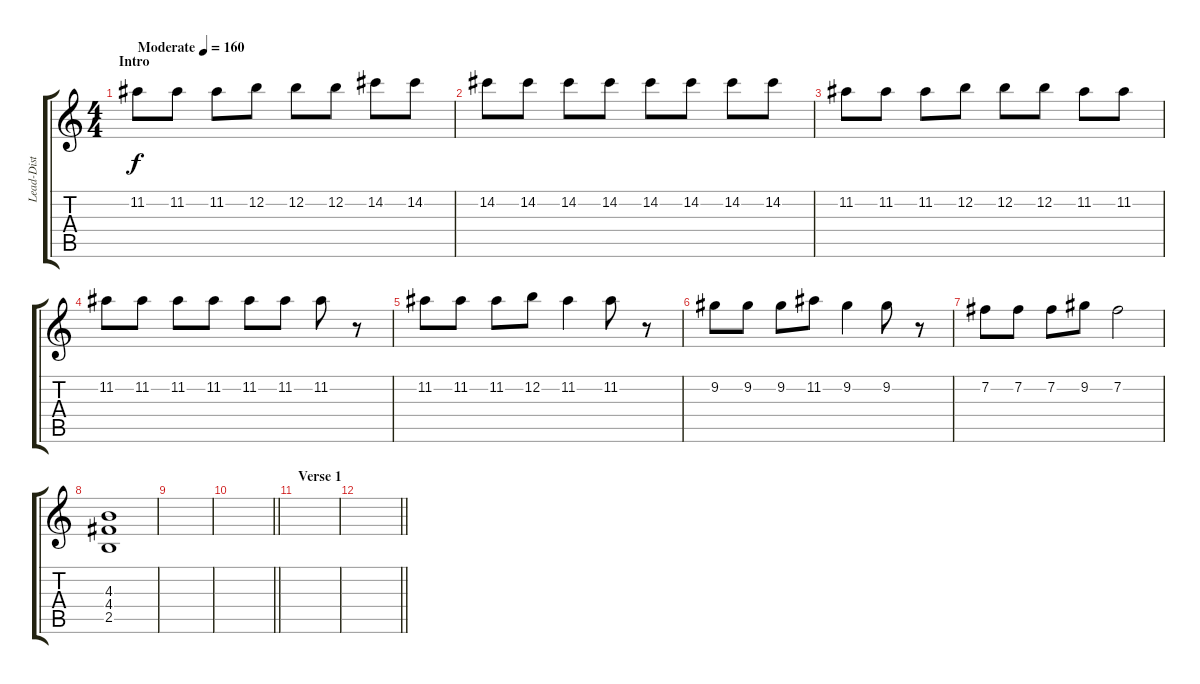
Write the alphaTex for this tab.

\track ("Lead-Dist Guitar" "Lead-Dist ") {instrument distortionguitar}
\staff {score tabs}
\tuning (E4 B3 G3 D3 A2 E2) {hide}
\ts (4 4)
\section ("" "Intro")
\tempo (160 "Moderate")
\clef g2
\ks c
11.2.8{dy f instrument distortionguitar} 11.2.8 11.2.8 12.2.8 12.2.8 12.2.8 14.2.8 14.2.8 |
14.2.8 14.2.8 14.2.8 14.2.8 14.2.8 14.2.8 14.2.8 14.2.8 |
11.2.8 11.2.8 11.2.8 12.2.8 12.2.8 12.2.8 11.2.8 11.2.8 |
11.2.8 11.2.8 11.2.8 11.2.8 11.2.8 11.2.8 11.2.8 r.8 |
11.2.8 11.2.8 11.2.8 12.2.8 11.2.4 11.2.8 r.8 |
9.2.8 9.2.8 9.2.8 11.2.8 9.2.4 9.2.8 r.8 |
7.2.8 7.2.8 7.2.8 9.2.8 7.2.2 |
(4.3 4.4 2.5).1 |
|
\barLineRight lightlight
|
\section ("" "Verse 1")
|
\barLineRight lightlight
